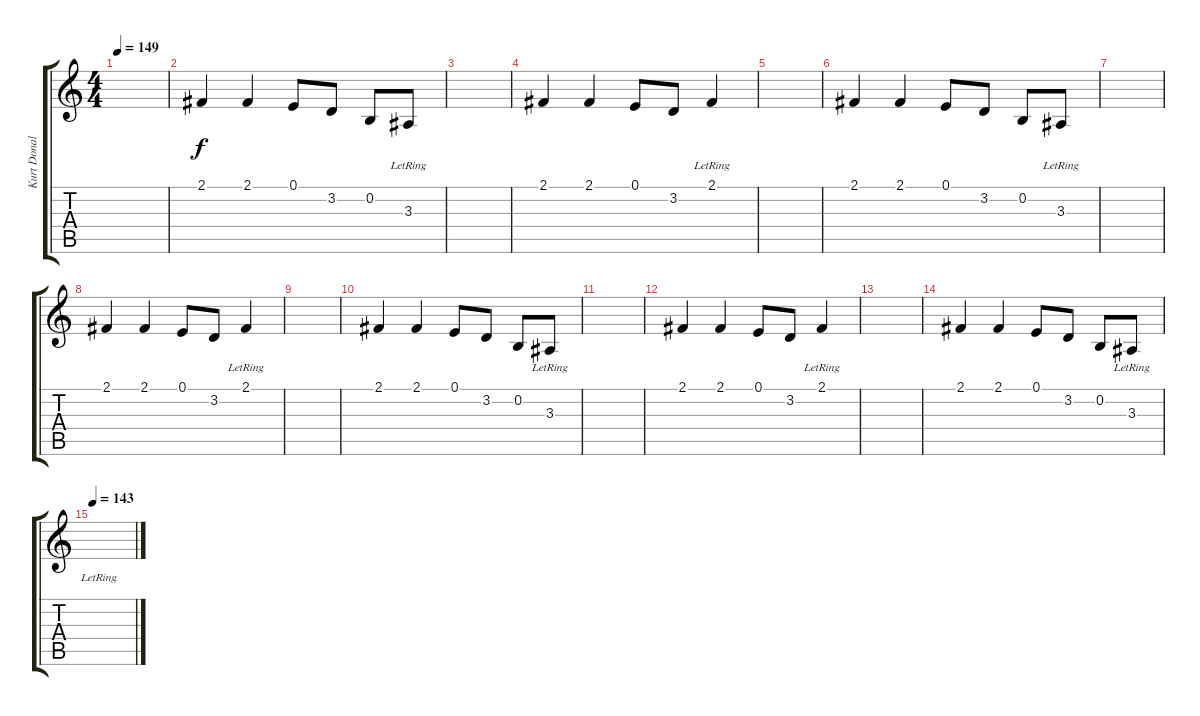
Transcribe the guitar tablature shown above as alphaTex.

\track ("Kurt Donald Cobain (Voix)" "Kurt Donal") {instrument altosax}
\staff {score tabs}
\tuning (E4 B3 G3 D3 A2 E2) {hide}
\ts (4 4)
\tempo 149
\clef g2
\ks c
|
2.1.4 2.1.4 0.1.8 3.2.8 0.2.8 3.3{lr}.8 |
|
2.1.4 2.1.4 0.1.8 3.2.8 2.1{lr}.4 |
|
2.1.4 2.1.4 0.1.8 3.2.8 0.2.8 3.3{lr}.8 |
|
2.1.4 2.1.4 0.1.8 3.2.8 2.1{lr}.4 |
|
2.1.4 2.1.4 0.1.8 3.2.8 0.2.8 3.3{lr}.8 |
|
2.1.4 2.1.4 0.1.8 3.2.8 2.1{lr}.4 |
|
2.1.4 2.1.4 0.1.8 3.2.8 0.2.8 3.3{lr}.8 |
\tempo 145
\tempo 143
